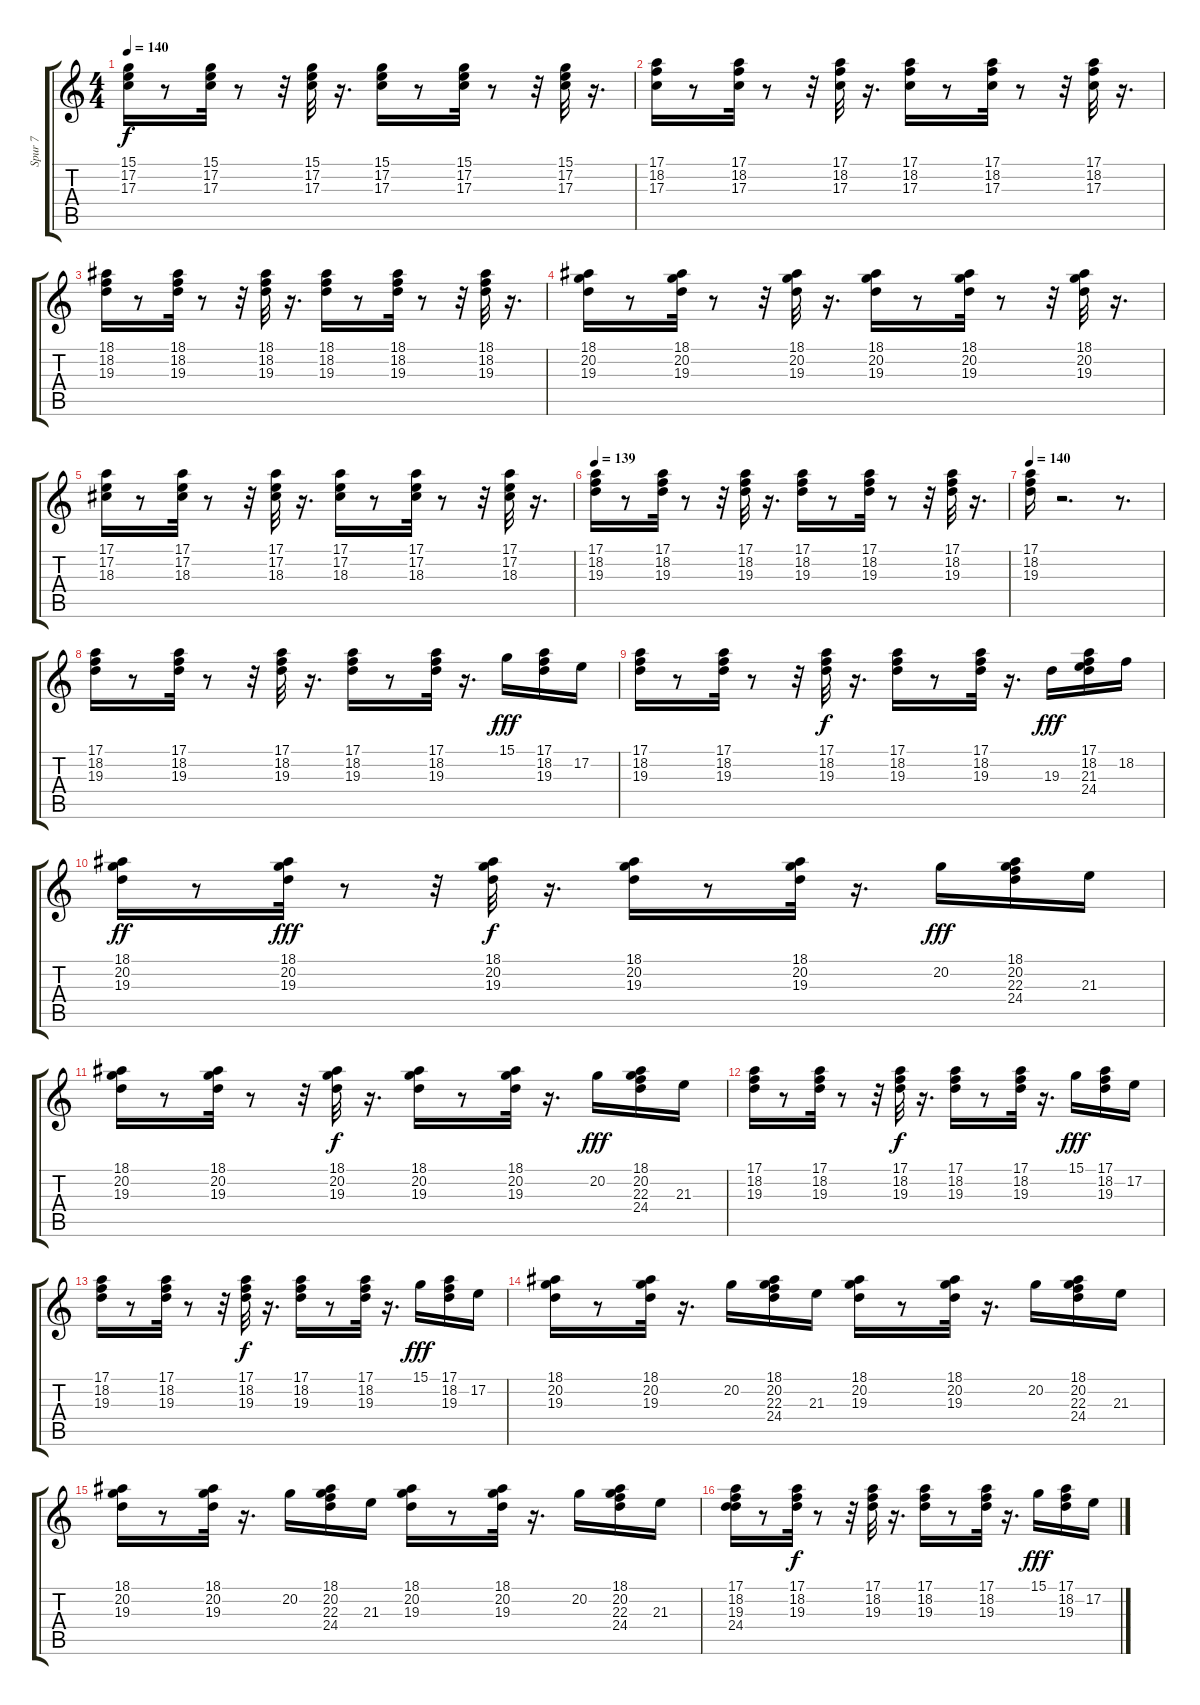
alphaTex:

\track ("Spur 7" "Spur 7") {instrument xylophone}
\staff {score tabs}
\tuning (E4 B3 G3 D3 A2 E2) {hide}
\ts (4 4)
\tempo 140
\clef g2
\ks c
(15.1 17.2 17.3).16{dy f} r.8 (15.1 17.2 17.3).32 r.8 r.32 (15.1 17.2 17.3).32 r.16{d} (15.1 17.2 17.3).16 r.8 (15.1 17.2 17.3).32 r.8 r.32 (15.1 17.2 17.3).32 r.16{d} |
(17.1 18.2 17.3).16 r.8 (17.1 18.2 17.3).32 r.8 r.32 (17.1 18.2 17.3).32 r.16{d} (17.1 18.2 17.3).16 r.8 (17.1 18.2 17.3).32 r.8 r.32 (17.1 18.2 17.3).32 r.16{d} |
(18.1 18.2 19.3).16 r.8 (18.1 18.2 19.3).32 r.8 r.32 (18.1 18.2 19.3).32 r.16{d} (18.1 18.2 19.3).16 r.8 (18.1 18.2 19.3).32 r.8 r.32 (18.1 18.2 19.3).32 r.16{d} |
(18.1 20.2 19.3).16 r.8 (18.1 20.2 19.3).32 r.8 r.32 (18.1 20.2 19.3).32 r.16{d} (18.1 20.2 19.3).16 r.8 (18.1 20.2 19.3).32 r.8 r.32 (18.1 20.2 19.3).32 r.16{d} |
(17.1 17.2 18.3).16 r.8 (17.1 17.2 18.3).32 r.8 r.32 (17.1 17.2 18.3).32 r.16{d} (17.1 17.2 18.3).16 r.8 (17.1 17.2 18.3).32 r.8 r.32 (17.1 17.2 18.3).32 r.16{d} |
\tempo 139
(17.1 18.2 19.3).16 r.8 (17.1 18.2 19.3).32 r.8 r.32 (17.1 18.2 19.3).32 r.16{d} (17.1 18.2 19.3).16 r.8 (17.1 18.2 19.3).32 r.8 r.32 (17.1 18.2 19.3).32 r.16{d} |
\tempo 140
(17.1 18.2 19.3).16 r.2{d} r.8{d} |
(17.1 18.2 19.3).16 r.8 (17.1 18.2 19.3).32 r.8 r.32 (17.1 18.2 19.3).32 r.16{d} (17.1 18.2 19.3).16 r.8 (17.1 18.2 19.3).32 r.16{d} 15.1.16{dy fff} (17.1 18.2 19.3).16 17.2.16 |
(17.1 18.2 19.3).16 r.8 (17.1 18.2 19.3).32 r.8 r.32 (17.1 18.2 19.3).32{dy f} r.16{d} (17.1 18.2 19.3).16 r.8 (17.1 18.2 19.3).32 r.16{d} 19.3.16{dy fff} (17.1 18.2 21.3 24.4).16 18.2.16 |
(18.1 20.2 19.3).16{dy ff} r.8 (18.1 20.2 19.3).32{dy fff} r.8 r.32 (18.1 20.2 19.3).32{dy f} r.16{d} (18.1 20.2 19.3).16 r.8 (18.1 20.2 19.3).32 r.16{d} 20.2.16{dy fff} (18.1 20.2 22.3 24.4).16 21.3.16 |
(18.1 20.2 19.3).16 r.8 (18.1 20.2 19.3).32 r.8 r.32 (18.1 20.2 19.3).32{dy f} r.16{d} (18.1 20.2 19.3).16 r.8 (18.1 20.2 19.3).32 r.16{d} 20.2.16{dy fff} (18.1 20.2 22.3 24.4).16 21.3.16 |
(17.1 18.2 19.3).16 r.8 (17.1 18.2 19.3).32 r.8 r.32 (17.1 18.2 19.3).32{dy f} r.16{d} (17.1 18.2 19.3).16 r.8 (17.1 18.2 19.3).32 r.16{d} 15.1.16{dy fff} (17.1 18.2 19.3).16 17.2.16 |
(17.1 18.2 19.3).16 r.8 (17.1 18.2 19.3).32 r.8 r.32 (17.1 18.2 19.3).32{dy f} r.16{d} (17.1 18.2 19.3).16 r.8 (17.1 18.2 19.3).32 r.16{d} 15.1.16{dy fff} (17.1 18.2 19.3).16 17.2.16 |
(18.1 20.2 19.3).16 r.8 (18.1 20.2 19.3).32 r.16{d} 20.2.16 (18.1 20.2 22.3 24.4).16 21.3.16 (18.1 20.2 19.3).16 r.8 (18.1 20.2 19.3).32 r.16{d} 20.2.16 (18.1 20.2 22.3 24.4).16 21.3.16 |
(18.1 20.2 19.3).16 r.8 (18.1 20.2 19.3).32 r.16{d} 20.2.16 (18.1 20.2 22.3 24.4).16 21.3.16 (18.1 20.2 19.3).16 r.8 (18.1 20.2 19.3).32 r.16{d} 20.2.16 (18.1 20.2 22.3 24.4).16 21.3.16 |
(17.1 18.2 19.3 24.4).16 r.8 (17.1 18.2 19.3).32{dy f} r.8 r.32 (17.1 18.2 19.3).32 r.16{d} (17.1 18.2 19.3).16 r.8 (17.1 18.2 19.3).32 r.16{d} 15.1.16{dy fff} (17.1 18.2 19.3).16 17.2.16
